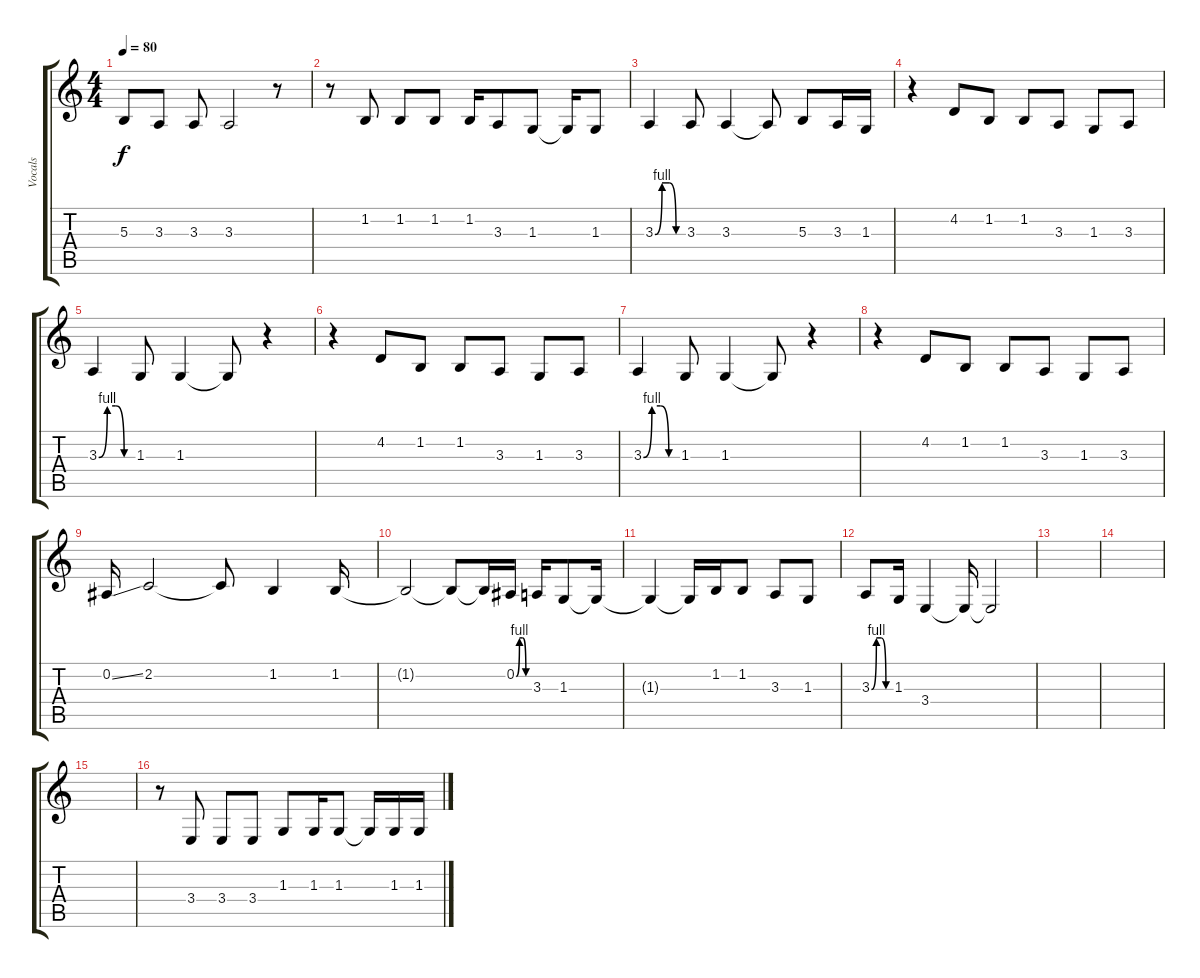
\track ("Vocals" "Vocals") {instrument lead2sawtooth}
\staff {score tabs}
\tuning (Eb4 Bb3 Gb3 Db3 Ab2 Eb2) {hide}
\ts (4 4)
\tempo 80
\clef g2
\ks c
5.3.8{dy f} 3.3.8 3.3.8 3.3.2 r.8 |
r.8 1.2.8 1.2.8 1.2.8 1.2.16 3.3.8 1.3.8 1.3{t}.16 1.3.8 |
3.3{be (custom 0 0 15 4 30 4 45 0 60 0)}.4 3.3.8 3.3.4 3.3{t}.8 5.3.8 3.3.16 1.3.16 |
r.4 4.2.8 1.2.8 1.2.8 3.3.8 1.3.8 3.3.8 |
3.3{be (custom 0 0 15 4 30 4 45 0 60 0)}.4 1.3.8 1.3.4 1.3{t}.8 r.4 |
r.4 4.2.8 1.2.8 1.2.8 3.3.8 1.3.8 3.3.8 |
3.3{be (custom 0 0 15 4 30 4 45 0 60 0)}.4 1.3.8 1.3.4 1.3{t}.8 r.4 |
r.4 4.2.8 1.2.8 1.2.8 3.3.8 1.3.8 3.3.8 |
0.2{ss}.16 2.2.2 2.2{t}.8 1.2.4 1.2.16 |
1.2{t}.2 1.2{t}.8 1.2{t}.16 0.2{be (custom 0 0 15 4 30 4 45 0 60 0)}.16 3.3.16 1.3.8 1.3{t}.16 |
1.3{t}.4 1.3{t}.16 1.2.16 1.2.8 3.3.8 1.3.8 |
3.3{be (custom 0 0 15 4 30 4 45 0 60 0)}.8 1.3.16 3.4.4 3.4{t}.16 3.4{t}.2 |
|
|
|
r.8 3.4.8 3.4.8 3.4.8 1.3.8 1.3.16 1.3.8 1.3{t}.16 1.3.16 1.3.16
